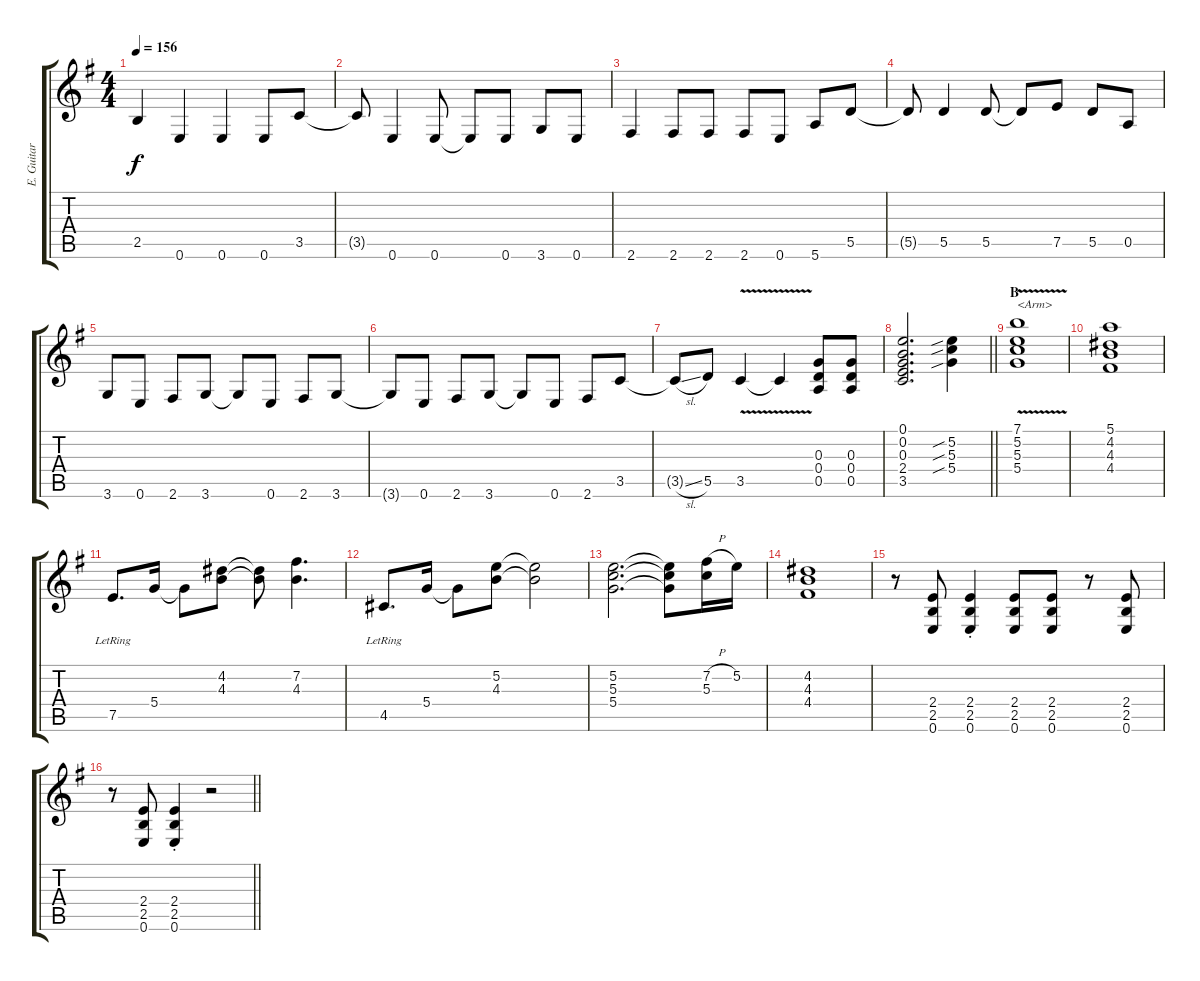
\track ("E. Guitar III" "E. Guitar ") {instrument overdrivenguitar}
\staff {score tabs}
\tuning (E4 B3 G3 D3 A2 E2) {hide}
\ts (4 4)
\tempo 156
\clef g2
\ks g
2.5.4{dy f} 0.6.4 0.6.4 0.6.8 3.5.8 |
3.5{t}.8 0.6.4 0.6.8 0.6{t}.8 0.6.8 3.6.8 0.6.8 |
2.6.4 2.6.8 2.6.8 2.6.8 0.6.8 5.6.8 5.5.8 |
5.5{t}.8 5.5.4 5.5.8 5.5{t}.8 7.5.8 5.5.8 0.5.8 |
3.6.8 0.6.8 2.6.8 3.6.8 3.6{t}.8 0.6.8 2.6.8 3.6.8 |
3.6{t}.8 0.6.8 2.6.8 3.6.8 3.6{t}.8 0.6.8 2.6.8 3.5.8 |
3.5{sl t}.8 5.5.8 3.5{v}.4 3.5{t}.4 (0.3 0.4 0.5).8 (0.3 0.4 0.5).8 |
\barLineRight lightlight
(0.1 0.2 0.3 2.4 3.5).2{d} (5.2{sib} 5.3{sib} 5.4{sib}).4 |
\section ("" "B")
(7.1{v} 5.2{v} 5.3{v} 5.4{v}).1{txt "<Arm>"} |
(5.1 4.2 4.3 4.4).1 |
7.5{lr}.8{d} 5.4.16 5.4{t}.8 (4.2 4.3).8 (4.2{t} 4.3{t}).8 (7.2 4.3).4{d} |
4.5{lr}.8{d} 5.4.16 5.4{t}.8 (5.2 4.3).8 (5.2{t} 4.3{t}).2 |
(5.2 5.3 5.4).2{d} (5.2{t} 5.3{t} 5.4{t}).8 (7.2{h} 5.3).16 5.2.16 |
(4.2 4.3 4.4).1 |
r.8 (2.4 2.5 0.6).8 (2.4{st} 2.5{st} 0.6{st}).4 (2.4 2.5 0.6).8 (2.4 2.5 0.6).8 r.8 (2.4 2.5 0.6).8 |
\barLineRight lightlight
r.8 (2.4 2.5 0.6).8 (2.4{st} 2.5{st} 0.6{st}).4 r.2
